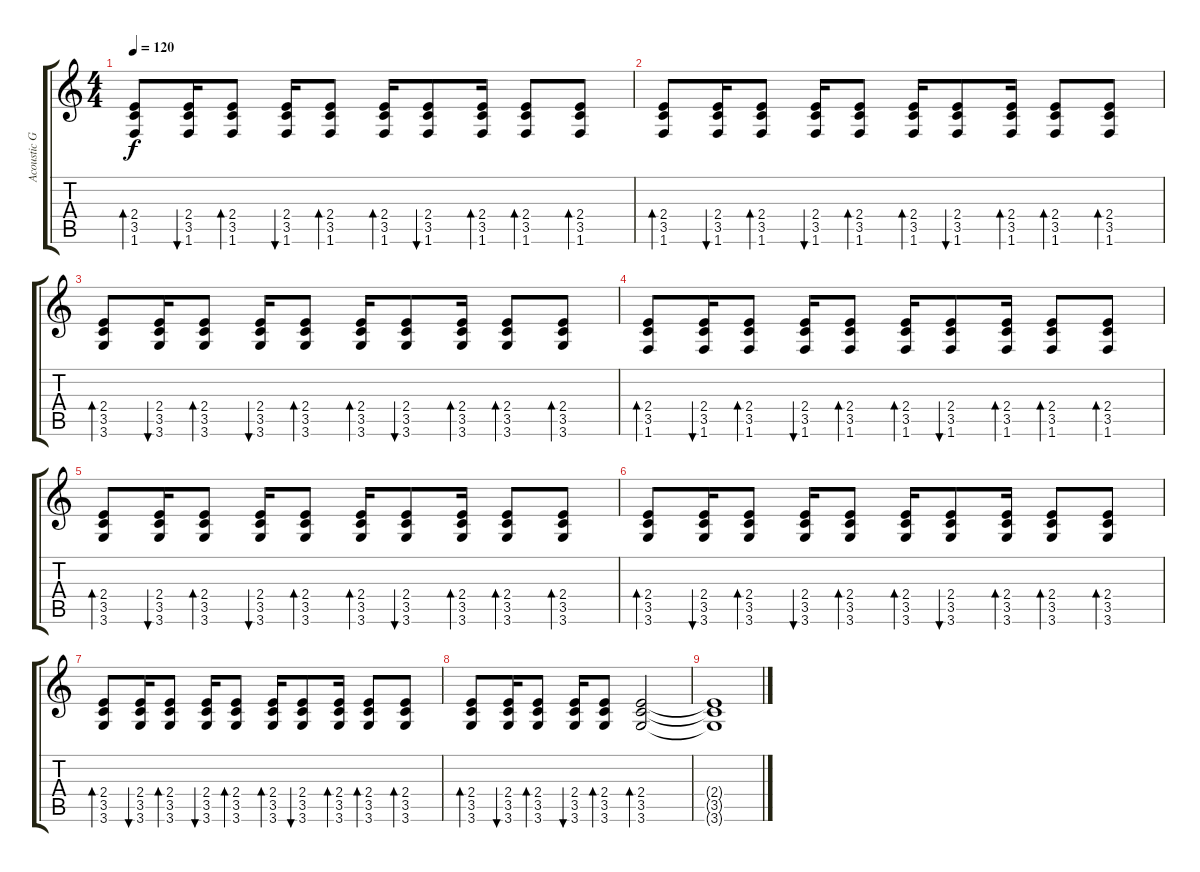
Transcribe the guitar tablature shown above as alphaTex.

\track ("Acoustic Guitar" "Acoustic G") {instrument acousticguitarsteel}
\staff {score tabs}
\tuning (E4 B3 G3 D3 A2 E2) {hide}
\ts (4 4)
\tempo 120
\clef g2
\ks c
(2.4 3.5 1.6).8{bd 60 dy f} (2.4 3.5 1.6).16{bu 60} (2.4 3.5 1.6).8{bd 60} (2.4 3.5 1.6).16{bu 60} (2.4 3.5 1.6).8{bd 60} (2.4 3.5 1.6).16{bd 60} (2.4 3.5 1.6).8{bu 60} (2.4 3.5 1.6).16{bd 60} (2.4 3.5 1.6).8{bd 60} (2.4 3.5 1.6).8{bd 60} |
(2.4 3.5 1.6).8{bd 60} (2.4 3.5 1.6).16{bu 60} (2.4 3.5 1.6).8{bd 60} (2.4 3.5 1.6).16{bu 60} (2.4 3.5 1.6).8{bd 60} (2.4 3.5 1.6).16{bd 60} (2.4 3.5 1.6).8{bu 60} (2.4 3.5 1.6).16{bd 60} (2.4 3.5 1.6).8{bd 60} (2.4 3.5 1.6).8{bd 60} |
(2.4 3.5 3.6).8{bd 60} (2.4 3.5 3.6).16{bu 60} (2.4 3.5 3.6).8{bd 60} (2.4 3.5 3.6).16{bu 60} (2.4 3.5 3.6).8{bd 60} (2.4 3.5 3.6).16{bd 60} (2.4 3.5 3.6).8{bu 60} (2.4 3.5 3.6).16{bd 60} (2.4 3.5 3.6).8{bd 60} (2.4 3.5 3.6).8{bd 60} |
(2.4 3.5 1.6).8{bd 60} (2.4 3.5 1.6).16{bu 60} (2.4 3.5 1.6).8{bd 60} (2.4 3.5 1.6).16{bu 60} (2.4 3.5 1.6).8{bd 60} (2.4 3.5 1.6).16{bd 60} (2.4 3.5 1.6).8{bu 60} (2.4 3.5 1.6).16{bd 60} (2.4 3.5 1.6).8{bd 60} (2.4 3.5 1.6).8{bd 60} |
(2.4 3.5 3.6).8{bd 60} (2.4 3.5 3.6).16{bu 60} (2.4 3.5 3.6).8{bd 60} (2.4 3.5 3.6).16{bu 60} (2.4 3.5 3.6).8{bd 60} (2.4 3.5 3.6).16{bd 60} (2.4 3.5 3.6).8{bu 60} (2.4 3.5 3.6).16{bd 60} (2.4 3.5 3.6).8{bd 60} (2.4 3.5 3.6).8{bd 60} |
(2.4 3.5 3.6).8{bd 60} (2.4 3.5 3.6).16{bu 60} (2.4 3.5 3.6).8{bd 60} (2.4 3.5 3.6).16{bu 60} (2.4 3.5 3.6).8{bd 60} (2.4 3.5 3.6).16{bd 60} (2.4 3.5 3.6).8{bu 60} (2.4 3.5 3.6).16{bd 60} (2.4 3.5 3.6).8{bd 60} (2.4 3.5 3.6).8{bd 60} |
(2.4 3.5 3.6).8{bd 60} (2.4 3.5 3.6).16{bu 60} (2.4 3.5 3.6).8{bd 60} (2.4 3.5 3.6).16{bu 60} (2.4 3.5 3.6).8{bd 60} (2.4 3.5 3.6).16{bd 60} (2.4 3.5 3.6).8{bu 60} (2.4 3.5 3.6).16{bd 60} (2.4 3.5 3.6).8{bd 60} (2.4 3.5 3.6).8{bd 60} |
(2.4 3.5 3.6).8{bd 60} (2.4 3.5 3.6).16{bu 60} (2.4 3.5 3.6).8{bd 60} (2.4 3.5 3.6).16{bu 60} (2.4 3.5 3.6).8{bd 60} (2.4 3.5 3.6).2{bd 60} |
(2.4{t} 3.5{t} 3.6{t}).1
